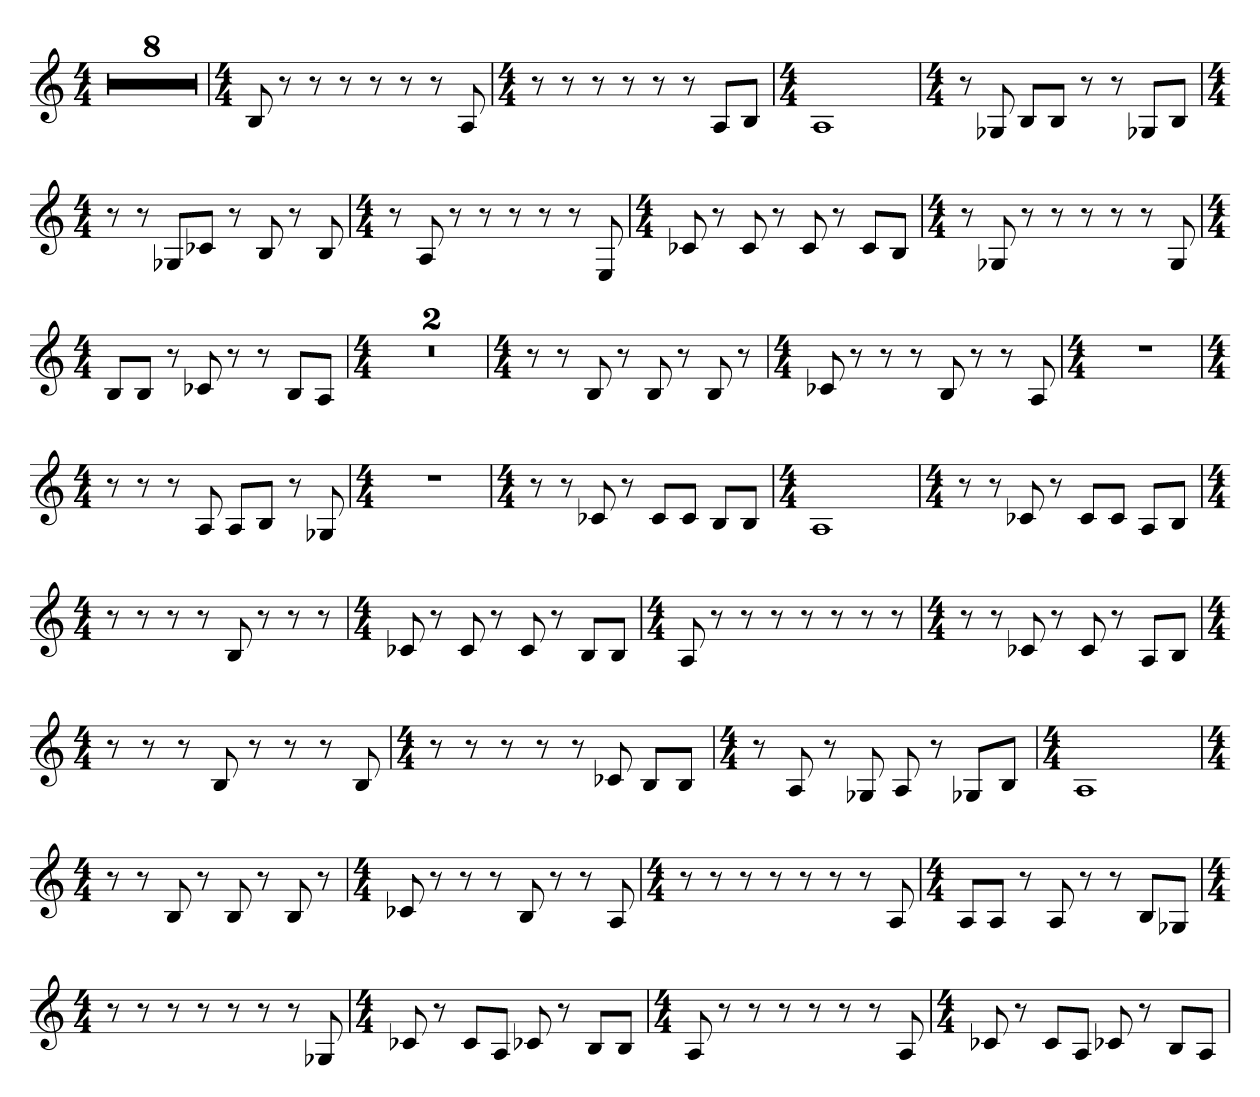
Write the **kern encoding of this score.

**kern
*part1
*staff1
*M4/4
=
1r
=
*M4/4
1r
=
*M4/4
1r
=
*M4/4
1r
=
*M4/4
1r
=
*M4/4
1r
=
*M4/4
1r
=
*M4/4
1r
=
*M4/4
8B
8r
8r
8r
8r
8r
8r
8A
=
*M4/4
8r
8r
8r
8r
8r
8r
8AL
8BJ
=
*M4/4
1A
=
*M4/4
8r
8G-X
8BL
8BJ
8r
8r
8G-XL
8BJ
=
*M4/4
8r
8r
8G-XL
8c-XJ
8r
8B
8r
8B
=
*M4/4
8r
8A
8r
8r
8r
8r
8r
8E
=
*M4/4
8c-X
8r
8c-
8r
8c-
8r
8c-L
8BJ
=
*M4/4
8r
8G-X
8r
8r
8r
8r
8r
8G-
=
*M4/4
8BL
8BJ
8r
8c-X
8r
8r
8BL
8AJ
=
*M4/4
1r
=
*M4/4
1r
=
*M4/4
8r
8r
8B
8r
8B
8r
8B
8r
=
*M4/4
8c-X
8r
8r
8r
8B
8r
8r
8A
=
*M4/4
1r
=
*M4/4
8r
8r
8r
8A
8AL
8BJ
8r
8G-X
=
*M4/4
1r
=
*M4/4
8r
8r
8c-X
8r
8c-L
8c-J
8BL
8BJ
=
*M4/4
1A
=
*M4/4
8r
8r
8c-X
8r
8c-L
8c-J
8AL
8BJ
=
*M4/4
8r
8r
8r
8r
8B
8r
8r
8r
=
*M4/4
8c-X
8r
8c-
8r
8c-
8r
8BL
8BJ
=
*M4/4
8A
8r
8r
8r
8r
8r
8r
8r
=
*M4/4
8r
8r
8c-X
8r
8c-
8r
8AL
8BJ
=
*M4/4
8r
8r
8r
8B
8r
8r
8r
8B
=
*M4/4
8r
8r
8r
8r
8r
8c-X
8BL
8BJ
=
*M4/4
8r
8A
8r
8G-X
8A
8r
8G-XL
8BJ
=
*M4/4
1A
=
*M4/4
8r
8r
8B
8r
8B
8r
8B
8r
=
*M4/4
8c-X
8r
8r
8r
8B
8r
8r
8A
=
*M4/4
8r
8r
8r
8r
8r
8r
8r
8A
=
*M4/4
8AL
8AJ
8r
8A
8r
8r
8BL
8G-XJ
=
*M4/4
8r
8r
8r
8r
8r
8r
8r
8G-X
=
*M4/4
8c-X
8r
8c-L
8AJ
8c-X
8r
8BL
8BJ
=
*M4/4
8A
8r
8r
8r
8r
8r
8r
8A
=
*M4/4
8c-X
8r
8c-L
8AJ
8c-X
8r
8BL
8AJ
=
*-
